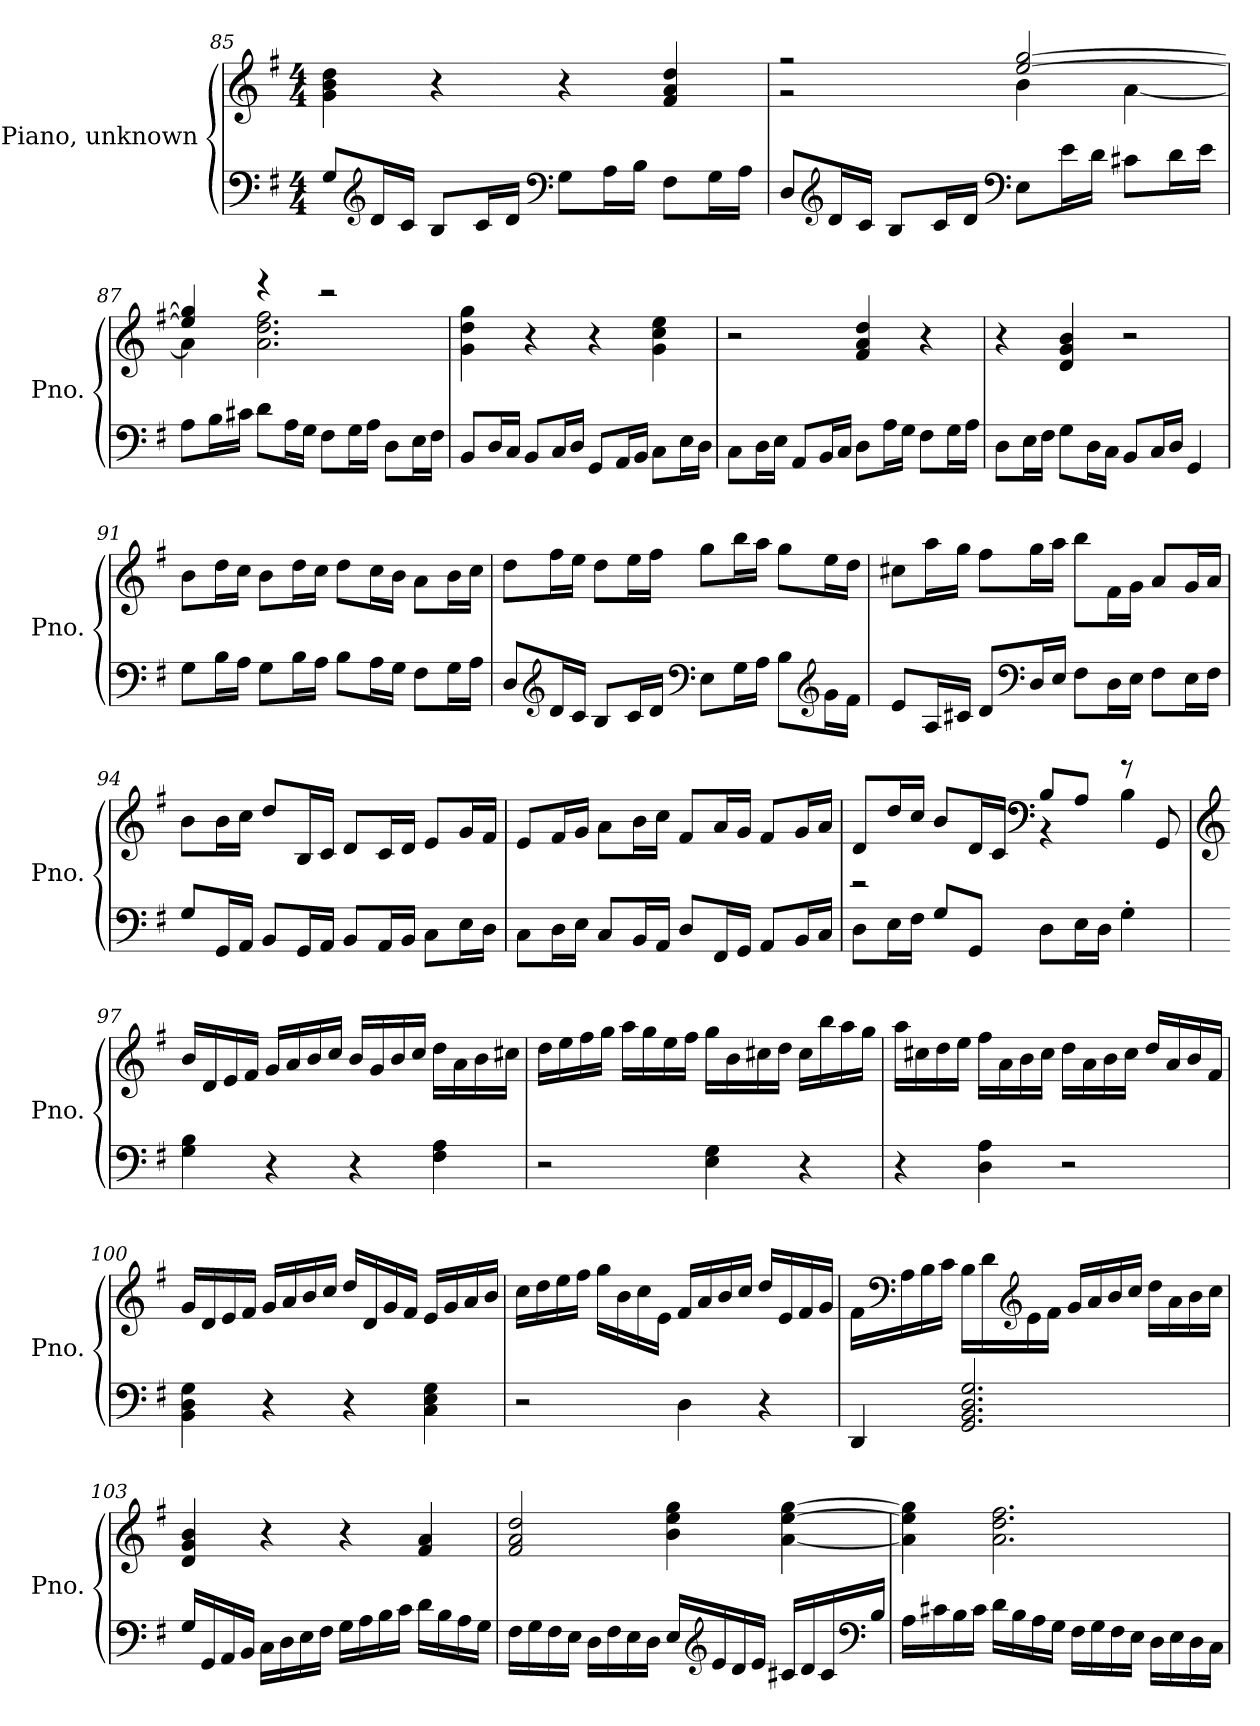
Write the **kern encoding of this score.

**kern	**kern
*part1	*part1
*staff2	*staff1
*I"Piano, unknown	*
*I'Pno.	*
!!LO:LB:g=z
*clefF4	*clefG2
*k[f#]	*k[f#]
*M4/4	*M4/4
=85	=85
8G/L	4g\ 4b\ 4dd\
*clefG2	*
16d/L	.
16c/JJ	.
8B/L	4r
16c/L	.
16d/JJ	.
*clefF4	*
8G\L	4r
16A\L	.
16B\JJ	.
8F#\L	4f#/ 4a/ 4dd/
16G\L	.
16A\JJ	.
=86	=86
*	*^
8D/L	2r	2r
*clefG2	*	*
16d/L	.	.
16c/JJ	.	.
8B/L	.	.
16c/L	.	.
16d/JJ	.	.
*clefF4	*	*
8E\L	[2ee/ [2gg/	4b\
16e\L	.	.
16d\JJ	.	.
8c#X\L	.	[4a\
16d\L	.	.
16e\JJ	.	.
!!LO:LB:g=z	!!
=87	=87	=87
8A\L	4ee/] 4gg/]	4a\]
16B\L	.	.
16c#X\JJ	.	.
8d\L	4r	2.a\ 2.dd\ 2.ff#\
16A\L	.	.
16G\JJ	.	.
8F#\L	2r	.
16G\L	.	.
16A\JJ	.	.
8D\L	.	.
16E\L	.	.
16F#\JJ	.	.
*	*v	*v
=88	=88
8BB/L	4g\ 4dd\ 4gg\
16D/L	.
16C/JJ	.
8BB/L	4r
16C/L	.
16D/JJ	.
8GG/L	4r
16AA/L	.
16BB/JJ	.
8C\L	4g\ 4cc\ 4ee\
16E\L	.
16D\JJ	.
=89	=89
8C\L	2r
16D\L	.
16E\JJ	.
8AA/L	.
16BB/L	.
16C/JJ	.
8D\L	4f#/ 4a/ 4dd/
16A\L	.
16G\JJ	.
8F#\L	4r
16G\L	.
16A\JJ	.
!!LO:LB:g=z
=90	=90
8D\L	4r
16E\L	.
16F#\JJ	.
8G\L	4d/ 4g/ 4b/
16D\L	.
16C\JJ	.
8BB/L	2r
16C/L	.
16D/JJ	.
4GG/	.
=91	=91
8G\L	8b\L
16B\L	16dd\L
16A\JJ	16cc\JJ
8G\L	8b\L
16B\L	16dd\L
16A\JJ	16cc\JJ
8B\L	8dd\L
16A\L	16cc\L
16G\JJ	16b\JJ
8F#\L	8a\L
16G\L	16b\L
16A\JJ	16cc\JJ
=92	=92
8D/L	8dd\L
*clefG2	*
16d/L	16ff#\L
16c/JJ	16ee\JJ
8B/L	8dd\L
16c/L	16ee\L
16d/JJ	16ff#\JJ
*clefF4	*
8E\L	8gg\L
16G\L	16bb\L
16A\JJ	16aa\JJ
8B\L	8gg\L
*clefG2	*
16g\L	16ee\L
16f#\JJ	16dd\JJ
!!LO:PB:g=z
=93	=93
8e/L	8cc#X\L
16A/L	16aa\L
16c#X/JJ	16gg\JJ
8d/L	8ff#\L
*clefF4	*
16D/L	16gg\L
16E/JJ	16aa\JJ
8F#\L	8bb\L
16D\L	16f#\L
16E\JJ	16g\JJ
8F#\L	8a/L
16E\L	16g/L
16F#\JJ	16a/JJ
=94	=94
8G/L	8b\L
16GG/L	16b\L
16AA/JJ	16cc\JJ
8BB/L	8dd/L
16GG/L	16B/L
16AA/JJ	16c/JJ
8BB/L	8d/L
16AA/L	16c/L
16BB/JJ	16d/JJ
8C\L	8e/L
16E\L	16g/L
16D\JJ	16f#/JJ
=95	=95
8C\L	8e/L
16D\L	16f#/L
16E\JJ	16g/JJ
8C/L	8a\L
16BB/L	16b\L
16AA/JJ	16cc\JJ
8D/L	8f#/L
16FF#/L	16a/L
16GG/JJ	16g/JJ
8AA/L	8f#/L
16BB/L	16g/L
16C/JJ	16a/JJ
!!LO:LB:g=z
=96	=96
*	*^
8D\L	8d/L	2r
16E\L	16dd/L	.
16F#\JJ	16cc/JJ	.
8G/L	8b/L	.
8GG/J	16d/L	.
.	16c/JJ	.
*	*clefF4	*
8D\L	8B/L	4r
16E\L	8A/J	.
16D\JJ	.	.
4G'\	8r	4B\
.	8GG/	.
*	*v	*v
=97	=97
*	*clefG2
4G\ 4B\	16b/LL
.	16d/
.	16e/
.	16f#/JJ
4r	16g/LL
.	16a/
.	16b/
.	16cc/JJ
4r	16b/LL
.	16g/
.	16b/
.	16cc/JJ
4F#\ 4A\	16dd\LL
.	16a\
.	16b\
.	16cc#X\JJ
!!LO:LB:g=z
=98	=98
2r	16dd\LL
.	16ee\
.	16ff#\
.	16gg\JJ
.	16aa\LL
.	16gg\
.	16ee\
.	16ff#\JJ
4E\ 4G\	16gg\LL
.	16b\
.	16cc#X\
.	16dd\JJ
4r	16cc#\LL
.	16bb\
.	16aa\
.	16gg\JJ
=99	=99
4r	16aa\LL
.	16cc#X\
.	16dd\
.	16ee\JJ
4D\ 4A\	16ff#\LL
.	16a\
.	16b\
.	16cc#\JJ
2r	16dd\LL
.	16a\
.	16b\
.	16cc#\JJ
.	16dd/LL
.	16a/
.	16b/
.	16f#/JJ
!!LO:LB:g=z
=100	=100
4BB\ 4D\ 4G\	16g/LL
.	16d/
.	16e/
.	16f#/JJ
4r	16g/LL
.	16a/
.	16b/
.	16cc/JJ
4r	16dd/LL
.	16d/
.	16g/
.	16f#/JJ
4C\ 4E\ 4G\	16e/LL
.	16g/
.	16a/
.	16b/JJ
=101	=101
2r	16cc\LL
.	16dd\
.	16ee\
.	16ff#\JJ
.	16gg\LL
.	16b\
.	16cc\
.	16e\JJ
4D\	16f#/LL
.	16a/
.	16b/
.	16cc/JJ
4r	16dd/LL
.	16e/
.	16f#/
.	16g/JJ
!!LO:LB:g=z
=102	=102
4DD/	16f#\LL
*	*clefF4
.	16A\
.	16B\
.	16c\JJ
2.GG/ 2.BB/ 2.D/ 2.G/	16B\LL
.	16d\
*	*clefG2
.	16e\
.	16f#\JJ
.	16g/LL
.	16a/
.	16b/
.	16cc/JJ
.	16dd\LL
.	16a\
.	16b\
.	16cc\JJ
=103	=103
16G/LL	4d/ 4g/ 4b/
16GG/	.
16AA/	.
16BB/JJ	.
16C\LL	4r
16D\	.
16E\	.
16F#\JJ	.
16G\LL	4r
16A\	.
16B\	.
16c\JJ	.
16d\LL	4f#/ 4a/
16B\	.
16A\	.
16G\JJ	.
!!LO:LB:g=z
=104	=104
16F#\LL	2f#/ 2a/ 2dd/
16G\	.
16F#\	.
16E\JJ	.
16D\LL	.
16F#\	.
16E\	.
16D\JJ	.
16E/LL	4b\ 4ee\ 4gg\
*clefG2	*
16e/	.
16d/	.
16e/JJ	.
16c#X/LL	[4a\ [4ee\ [4gg\
16d/	.
16c#/	.
*clefF4	*
16B/JJ	.
=105	=105
16A\LL	4a\] 4ee\] 4gg\]
16c#X\	.
16B\	.
16c#\JJ	.
16d\LL	2.a\ 2.dd\ 2.ff#\
16B\	.
16A\	.
16G\JJ	.
16F#\LL	.
16G\	.
16F#\	.
16E\JJ	.
16D\LL	.
16E\	.
16D\	.
16C\JJ	.
=	=
*-	*-
